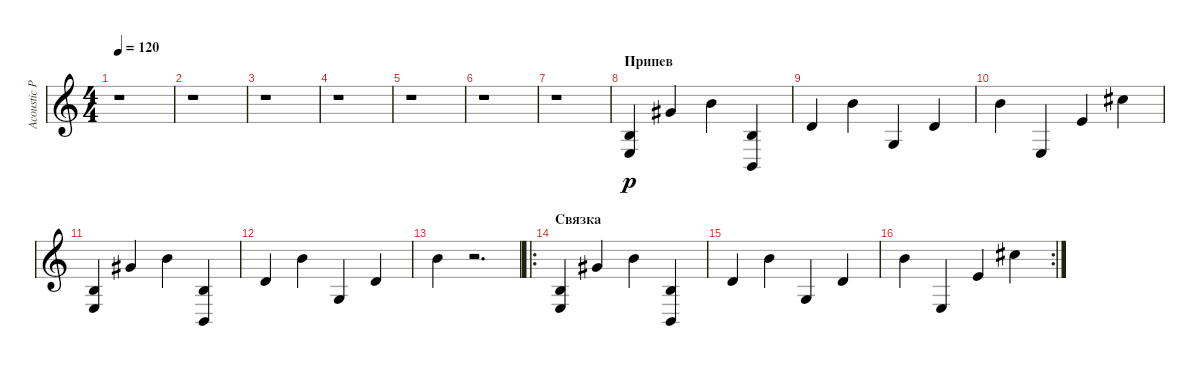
\track ("Acoustic Piano (Staff 1)" "Acoustic P") {instrument acousticgrandpiano}
\staff {score}
\tuning (E4 B3 G3 D3 A2 E2 B1) {hide}
\ts (4 4)
\tempo 120
\clef g2
\ks c
r.1{dy p} |
r.1 |
r.1 |
r.1 |
r.1 |
r.1 |
r.1 |
\section ("" "Припев")
(0.2 2.4).4 4.1.4 7.1.4 (0.2 2.5).4 |
3.2.4 7.1.4 0.3.4 3.2.4 |
7.1.4 2.4.4 0.1.4 9.1.4 |
(0.2 2.4).4 4.1.4 7.1.4 (0.2 2.5).4 |
3.2.4 7.1.4 0.3.4 3.2.4 |
7.1.4 r.2{d} |
\ro
\section ("" "Связка")
(0.2 2.4).4 4.1.4 7.1.4 (0.2 2.5).4 |
3.2.4 7.1.4 0.3.4 3.2.4 |
\rc 2
7.1.4 2.4.4 0.1.4 9.1.4
